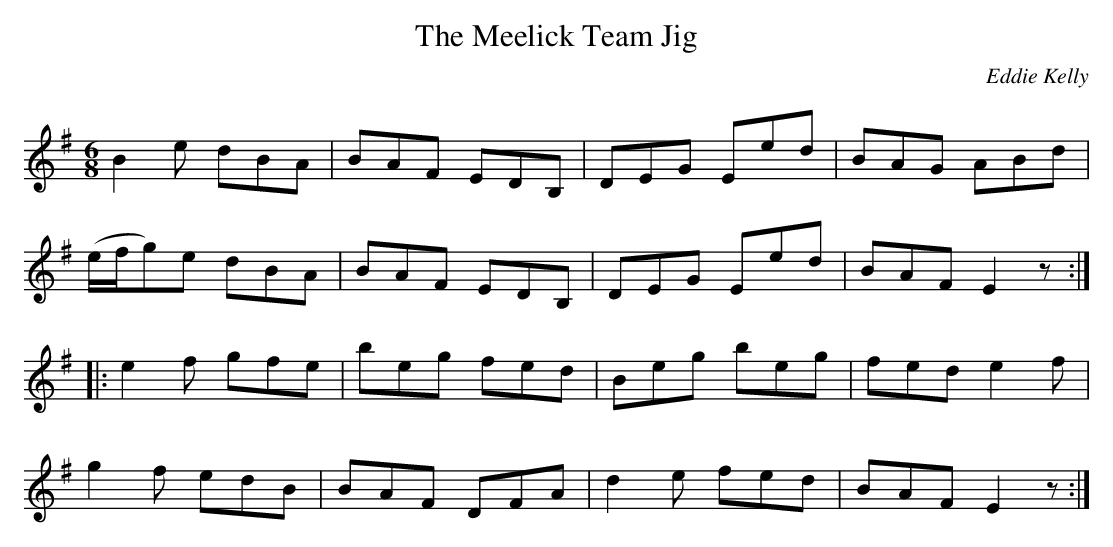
X:1
T:The Meelick Team Jig
C:Eddie Kelly
Q:300
L:1/8
M:6/8
K:EAeo
B2 e dBA|BAF EDB,|DEG Eed|BAG ABd|!
(e/f/g)e dBA|BAF EDB,|DEG Eed|BAF E2 z:|!
|:e2 f gfe|beg fed|Beg beg|fed e2 f|!
g2 f edB|BAF DFA|d2 e fed|BAF E2 z:|]!
